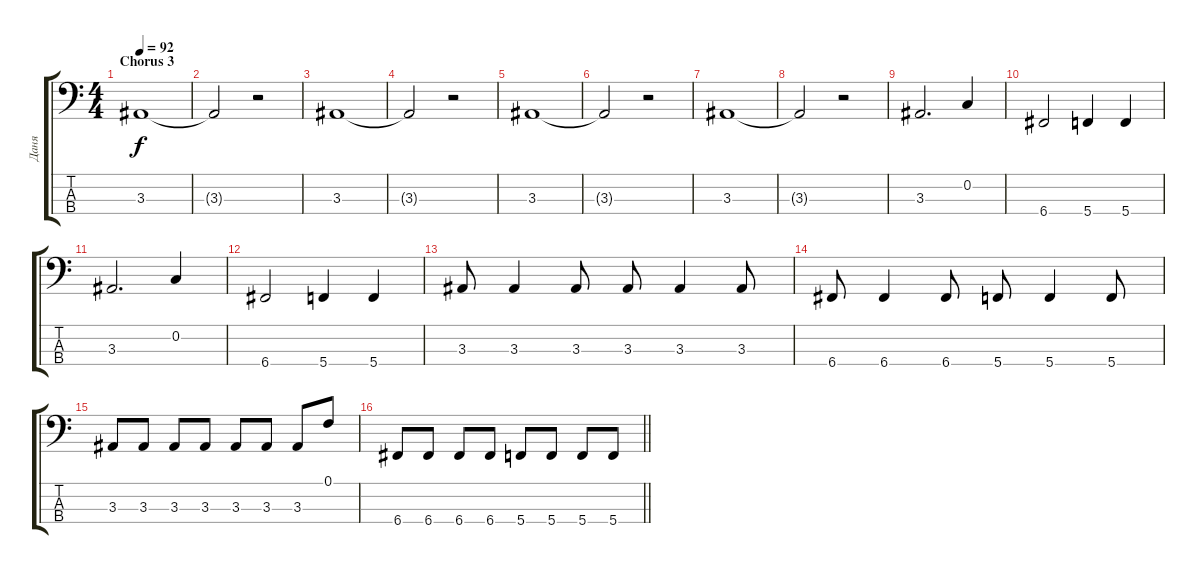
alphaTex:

\track ("Даня" "Даня") {instrument electricbasspick}
\staff {score tabs}
\tuning (F2 C2 G1 C1) {hide}
\ts (4 4)
\section ("" "Chorus 3")
\tempo 92
\clef f4
\ks c
3.3.1{dy f} |
3.3{t}.2 r.2 |
3.3.1 |
3.3{t}.2 r.2 |
3.3.1 |
3.3{t}.2 r.2 |
3.3.1 |
3.3{t}.2 r.2 |
3.3.2{d} 0.2.4 |
6.4.2 5.4.4 5.4.4 |
3.3.2{d} 0.2.4 |
6.4.2 5.4.4 5.4.4 |
3.3.8 3.3.4 3.3.8 3.3.8 3.3.4 3.3.8 |
6.4.8 6.4.4 6.4.8 5.4.8 5.4.4 5.4.8 |
3.3.8 3.3.8 3.3.8 3.3.8 3.3.8 3.3.8 3.3.8 0.1.8 |
\barLineRight lightlight
6.4.8 6.4.8 6.4.8 6.4.8 5.4.8 5.4.8 5.4.8 5.4{ss}.8
